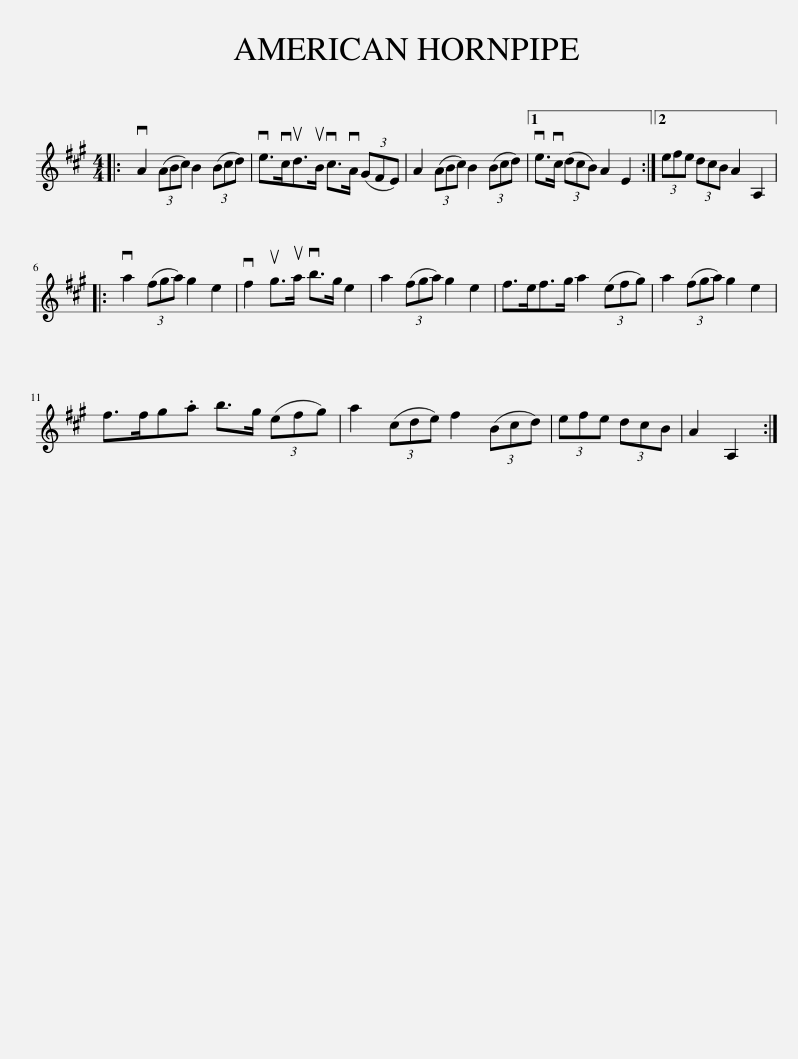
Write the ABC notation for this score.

X:1
L:1/8
M:4/4
I:linebreak $
K:A
V:1 treble
V:1
|: vA2 (3(ABc) B2 (3(Bcd) | ve>vcud>uB vc>vA (3(GFE) | A2 (3(ABc) B2 (3(Bcd) |1 ve>vc (3(dcB) A2 E2 :|2 (3efe (3dcB A2 A,2 |:$ %5
 va2 (3(fga) g2 e2 | vf2 ug>ua vb>g e2 | a2 (3(fga) g2 e2 | f>ef>g a2 (3(efg) | a2 (3(fga) g2 e2 |$ %10
 f>fg.a b>g (3(efg) | a2 (3(cde) f2 (3(Bcd) | (3efe (3dcB | A2 A,2 :| %14
